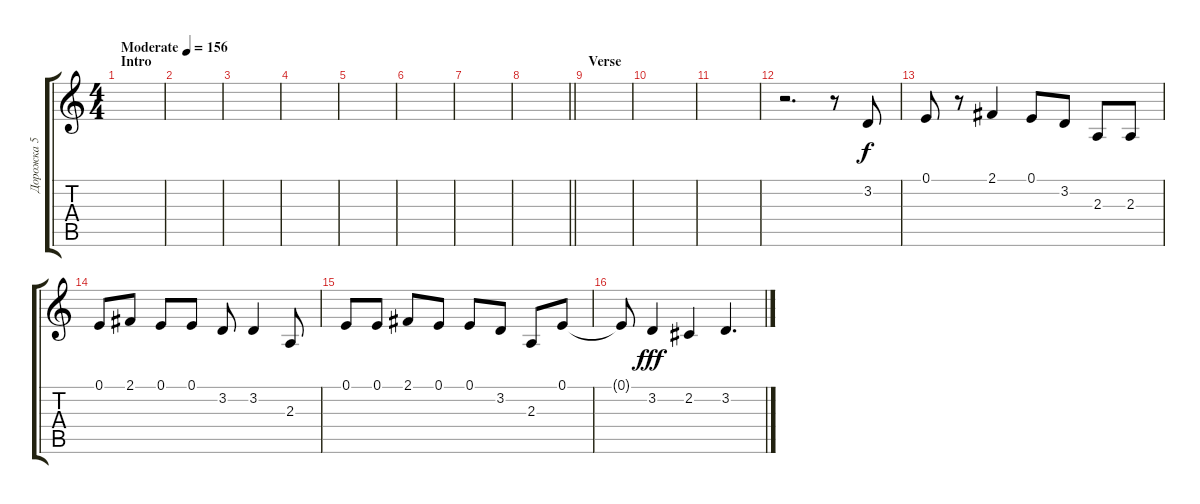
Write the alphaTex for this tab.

\track ("Дорожка 5" "Дорожка 5") {instrument altosax}
\staff {score tabs}
\tuning (E4 B3 G3 D3 A2 E2) {hide}
\ts (4 4)
\section ("" "Intro")
\tempo (156 "Moderate")
\clef g2
\ks c
|
|
|
|
|
|
|
\barLineRight lightlight
|
\section ("" "Verse")
|
|
|
r.2{d} r.8 3.2.8 |
0.1.8 r.8 2.1.4 0.1.8 3.2.8 2.3.8 2.3.8 |
0.1.8 2.1.8 0.1.8 0.1.8 3.2.8 3.2.4 2.3.8 |
0.1.8 0.1.8 2.1.8 0.1.8 0.1.8 3.2.8 2.3.8 0.1.8 |
0.1{t}.8{dy f} 3.2.4{dy fff} 2.2.4 3.2.4{d}
